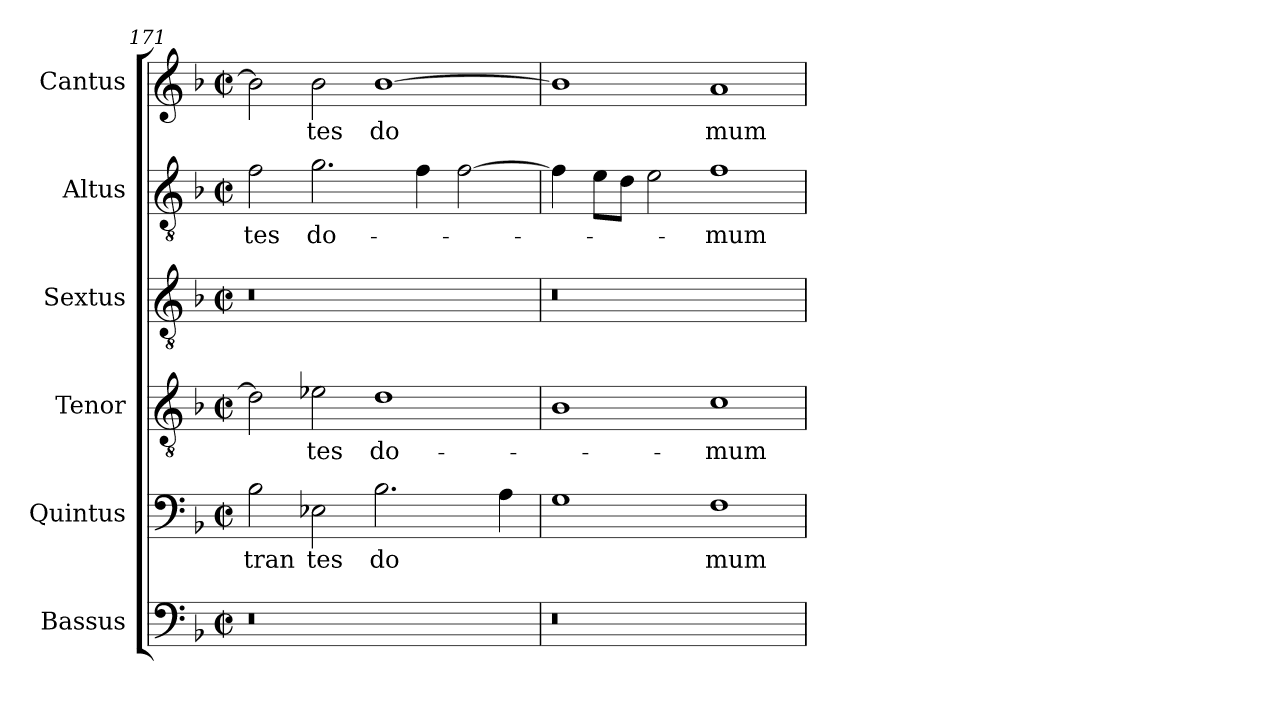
**kern	**kern	**text	**kern	**text	**kern	**kern	**text	**kern	**text
*part6	*part5	*part5	*part4	*part4	*part3	*part2	*part2	*part1	*part1
*staff6	*staff5	*staff5	*staff4	*staff4	*staff3	*staff2	*staff2	*staff1	*staff1
*I"Bassus	*I"Quintus	*	*I"Tenor	*	*I"Sextus	*I"Altus	*	*I"Cantus	*
*I'Bassus	*I'Quintus	*	*I'Tenor	*	*I'Sextus	*I'Altus	*	*I'Cantus	*
!!LO:LB:g=z
*clefF4	*clefF4	*	*clefGv2	*	*clefGv2	*clefGv2	*	*clefG2	*
*k[b-]	*k[b-]	*	*k[b-]	*	*k[b-]	*k[b-]	*	*k[b-]	*
*F:	*F:	*	*F:	*	*F:	*F:	*	*F:	*
*M2/2	*M2/2	*	*M2/2	*	*M2/2	*M2/2	*	*M2/2	*
*met(c|)	*met(c|)	*	*met(c|)	*	*met(c|)	*met(c|)	*	*met(c|)	*
=171	=171	=171	=171	=171	=171	=171	=171	=171	=171
!	!	!LO:LY:b:cj	!	!	!	!	!LO:LY:b:cj	!	!
0r	2B-\	tran	2d\]	.	0r	2f\	-tes	2b-\]	.
!	!	!LO:LY:b:cj	!	!LO:LY:b:cj	!	!	!LO:LY:b:cj	!	!LO:LY:b:cj
.	2E-X\	tes	2e-X\	tes	.	2.g\	do-	2b-\	tes
!	!	!LO:LY:b:cj	!	!LO:LY:b:cj	!	!	!	!	!LO:LY:b:cj
.	2.B-\	do	1d	do-	.	.	.	[>1b-	do
.	.	.	.	.	.	4f\	.	.	.
.	.	.	.	.	.	[>2f\	.	.	.
.	4A\	.	.	.	.	.	.	.	.
=172	=172	=172	=172	=172	=172	=172	=172	=172	=172
0r	1G	.	1B-	.	0r	4f\]	.	1b-]	.
.	.	.	.	.	.	8e\L	.	.	.
.	.	.	.	.	.	8d\J	.	.	.
.	.	.	.	.	.	2e\	.	.	.
!	!	!LO:LY:b:cj	!	!LO:LY:b:cj	!	!	!LO:LY:b:cj	!	!LO:LY:b:cj
.	1F	mum	1c	-mum	.	1f	-mum	1a	mum
=	=	=	=	=	=	=	=	=	=
*-	*-	*-	*-	*-	*-	*-	*-	*-	*-
